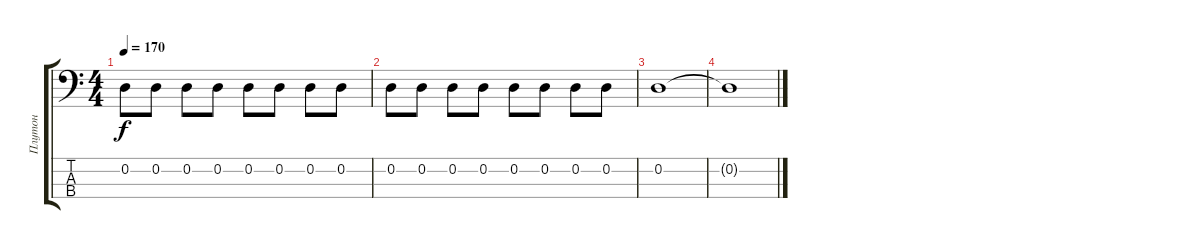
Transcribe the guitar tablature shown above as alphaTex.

\track ("Плутон" "Плутон") {instrument electricbassfinger}
\staff {score tabs}
\tuning (G2 D2 A1 E1) {hide}
\ts (4 4)
\tempo 170
\clef f4
\ks aminor
0.2.8{dy f} 0.2.8 0.2.8 0.2.8 0.2.8 0.2.8 0.2.8 0.2.8 |
0.2.8 0.2.8 0.2.8 0.2.8 0.2.8 0.2.8 0.2.8 0.2.8 |
0.2.1 |
0.2{t}.1
